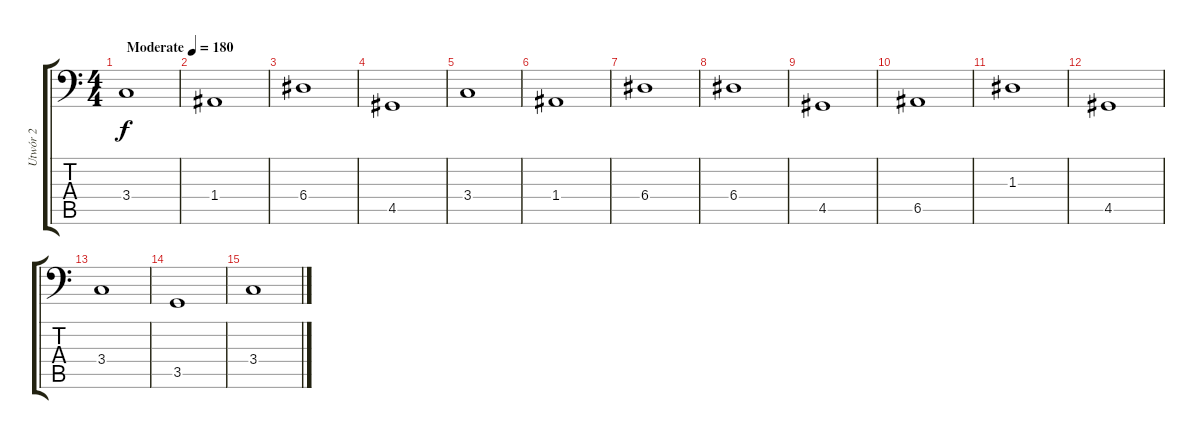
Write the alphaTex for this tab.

\track ("Utwór 2" "Utwór 2") {instrument electricbassfinger}
\staff {score tabs}
\tuning (C3 G2 D2 A1 E1 B0) {hide}
\ts (4 4)
\tempo (180 "Moderate")
\clef f4
\ks c
3.4.1{dy f instrument electricbassfinger} |
1.4.1 |
6.4.1 |
4.5.1 |
3.4.1 |
1.4.1 |
6.4.1 |
6.4.1 |
4.5.1 |
6.5.1 |
1.3.1 |
4.5.1 |
3.4.1 |
3.5.1 |
3.4.1
